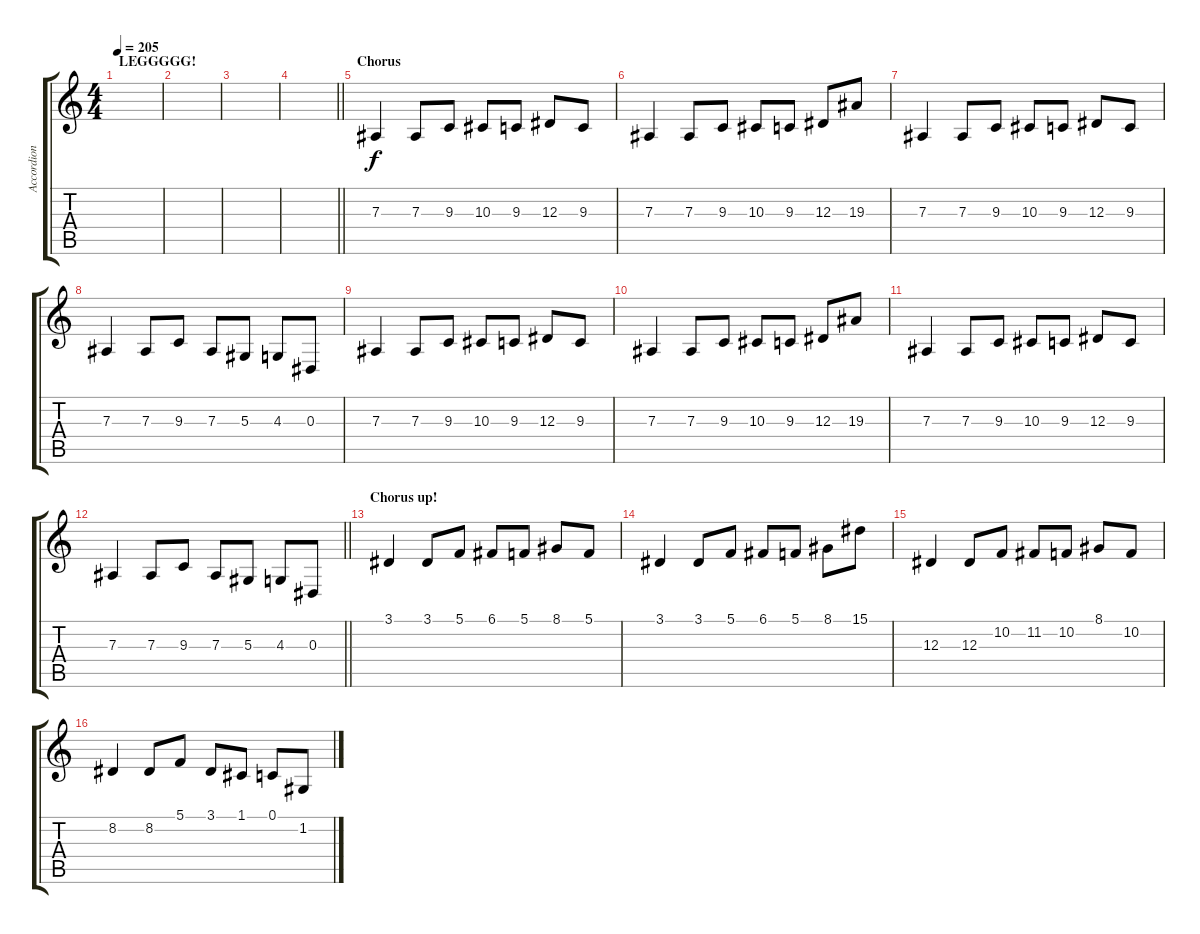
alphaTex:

\track ("Accordion" "Accordion") {instrument accordion}
\staff {score tabs}
\tuning (C4 G3 Eb3 Bb2 F2 C2) {hide}
\ts (4 4)
\section ("" "LEGGGGG!")
\tempo 205
\clef g2
\ks c
|
|
|
\barLineRight lightlight
|
\section ("" "Chorus")
7.3.4 7.3.8 9.3.8 10.3.8 9.3.8 12.3.8 9.3.8 |
7.3.4 7.3.8 9.3.8 10.3.8 9.3.8 12.3.8 19.3.8 |
7.3.4 7.3.8 9.3.8 10.3.8 9.3.8 12.3.8 9.3.8 |
7.3.4 7.3.8 9.3.8 7.3.8 5.3.8 4.3.8 0.3.8 |
7.3.4 7.3.8 9.3.8 10.3.8 9.3.8 12.3.8 9.3.8 |
7.3.4 7.3.8 9.3.8 10.3.8 9.3.8 12.3.8 19.3.8 |
7.3.4 7.3.8 9.3.8 10.3.8 9.3.8 12.3.8 9.3.8 |
\barLineRight lightlight
7.3.4 7.3.8 9.3.8 7.3.8 5.3.8 4.3.8 0.3.8 |
\section ("" "Chorus up!")
3.1.4 3.1.8 5.1.8 6.1.8 5.1.8 8.1.8 5.1.8 |
3.1.4 3.1.8 5.1.8 6.1.8 5.1.8 8.1.8 15.1.8 |
12.3.4 12.3.8 10.2.8 11.2.8 10.2.8 8.1.8 10.2.8 |
8.2.4 8.2.8 5.1.8 3.1.8 1.1.8 0.1.8 1.2.8
